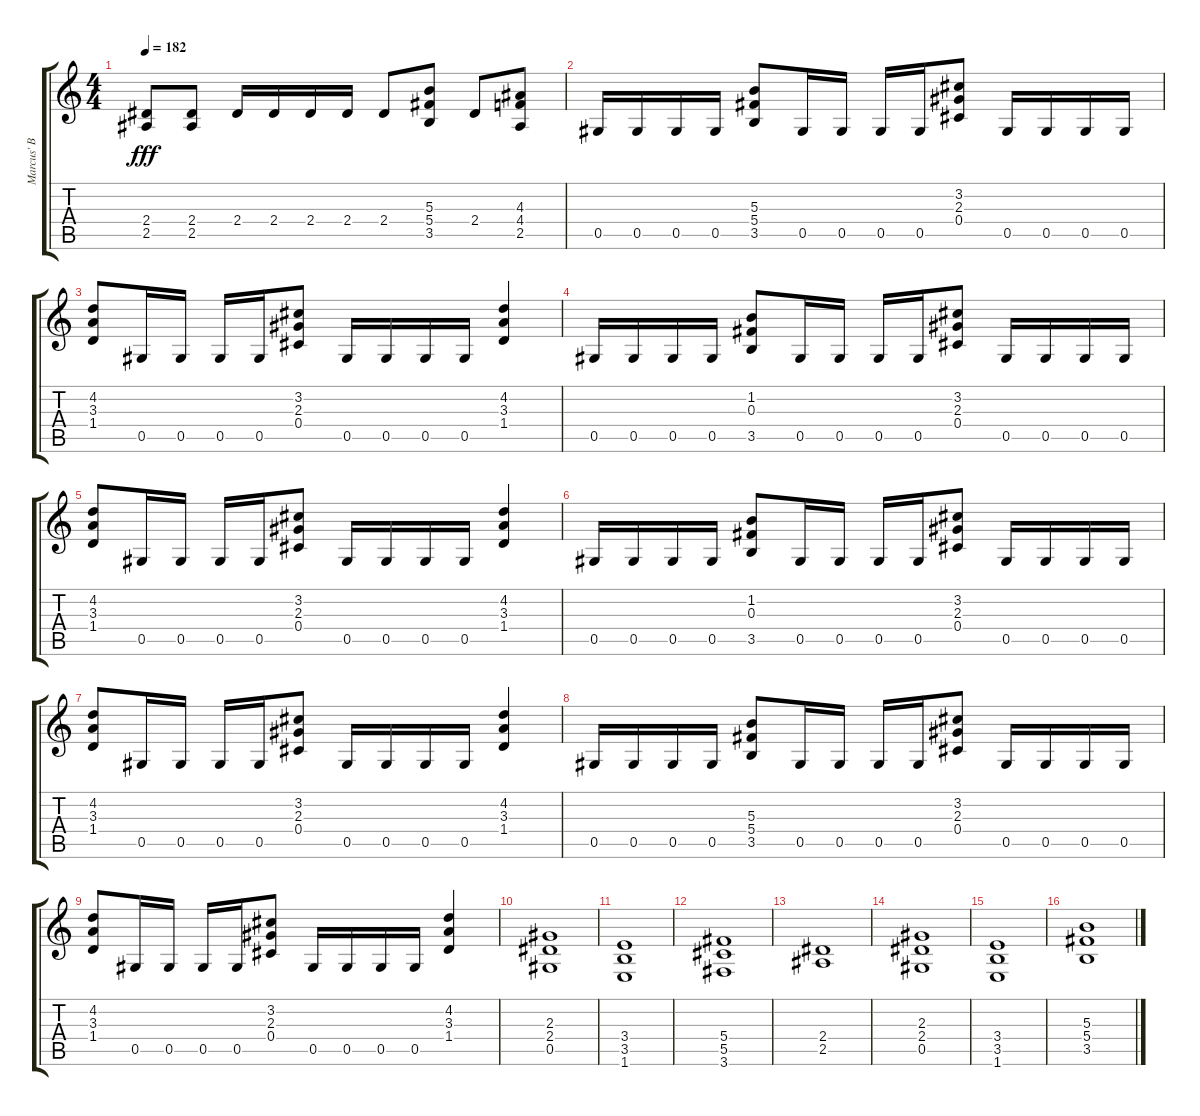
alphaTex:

\track ("Marcus' B" "Marcus' B") {instrument distortionguitar}
\staff {score tabs}
\tuning (Eb4 Bb3 Gb3 Db3 Ab2 Eb2) {hide}
\ts (4 4)
\tempo 182
\clef g2
\ks c
(2.4 2.5).8{dy fff} (2.4 2.5).8 2.4.16 2.4.16 2.4.16 2.4.16 2.4.8 (5.3 5.4 3.5).8 2.4.8 (4.3 4.4 2.5).8 |
0.5.16 0.5.16 0.5.16 0.5.16 (5.3 5.4 3.5).8 0.5.16 0.5.16 0.5.16 0.5.16 (3.2 2.3 0.4).8 0.5.16 0.5.16 0.5.16 0.5.16 |
(4.2 3.3 1.4).8 0.5.16 0.5.16 0.5.16 0.5.16 (3.2 2.3 0.4).8 0.5.16 0.5.16 0.5.16 0.5.16 (4.2 3.3 1.4).4 |
0.5.16 0.5.16 0.5.16 0.5.16 (1.2 0.3 3.5).8 0.5.16 0.5.16 0.5.16 0.5.16 (3.2 2.3 0.4).8 0.5.16 0.5.16 0.5.16 0.5.16 |
(4.2 3.3 1.4).8 0.5.16 0.5.16 0.5.16 0.5.16 (3.2 2.3 0.4).8 0.5.16 0.5.16 0.5.16 0.5.16 (4.2 3.3 1.4).4 |
0.5.16 0.5.16 0.5.16 0.5.16 (1.2 0.3 3.5).8 0.5.16 0.5.16 0.5.16 0.5.16 (3.2 2.3 0.4).8 0.5.16 0.5.16 0.5.16 0.5.16 |
(4.2 3.3 1.4).8 0.5.16 0.5.16 0.5.16 0.5.16 (3.2 2.3 0.4).8 0.5.16 0.5.16 0.5.16 0.5.16 (4.2 3.3 1.4).4 |
0.5.16 0.5.16 0.5.16 0.5.16 (5.3 5.4 3.5).8 0.5.16 0.5.16 0.5.16 0.5.16 (3.2 2.3 0.4).8 0.5.16 0.5.16 0.5.16 0.5.16 |
(4.2 3.3 1.4).8 0.5.16 0.5.16 0.5.16 0.5.16 (3.2 2.3 0.4).8 0.5.16 0.5.16 0.5.16 0.5.16 (4.2 3.3 1.4).4 |
(2.3 2.4 0.5).1 |
(3.4 3.5 1.6).1 |
(5.4 5.5 3.6).1 |
(2.4 2.5).1 |
(2.3 2.4 0.5).1 |
(3.4 3.5 1.6).1 |
(5.3 5.4 3.5).1
